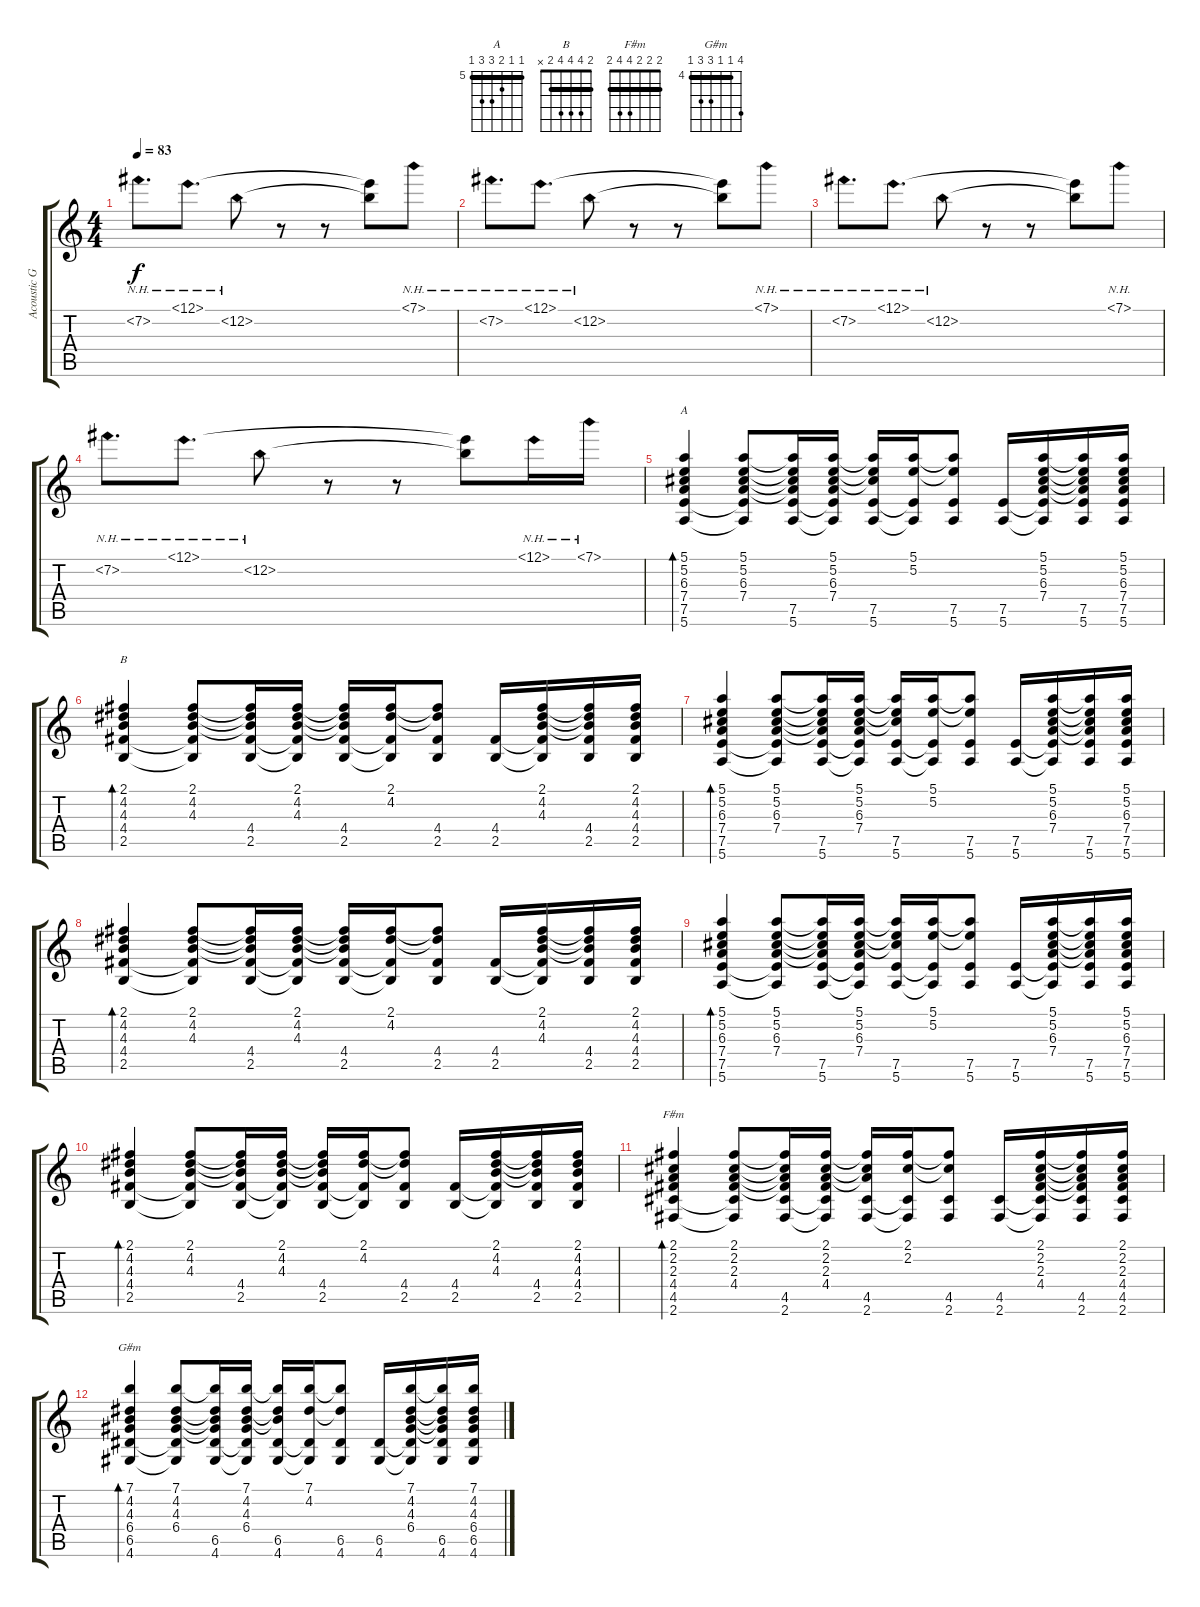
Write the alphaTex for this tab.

\track ("Acoustic Guitar" "Acoustic G") {instrument acousticguitarsteel}
\staff {score tabs}
\tuning (E4 B3 G3 D3 A2 E2) {hide}
\chord ("A" 5 5 6 7 7 5) {firstfret 5 barre 5}
\chord ("B" 2 4 4 4 2 x) {barre 2}
\chord ("F#m" 2 2 2 4 4 2) {barre 2}
\chord ("G#m" 7 4 4 6 6 4) {firstfret 4 barre 4}
\ts (4 4)
\tempo 83
\clef g2
\ks c
7.2{nh}.8{d dy f} 12.1{nh}.8{d} 12.2{nh}.8 r.8 r.8 (12.1{t} 12.2{t}).8 7.1{nh}.8 |
7.2{nh}.8{d} 12.1{nh}.8{d} 12.2{nh}.8 r.8 r.8 (12.1{t} 12.2{t}).8 7.1{nh}.8 |
7.2{nh}.8{d} 12.1{nh}.8{d} 12.2{nh}.8 r.8 r.8 (12.1{t} 12.2{t}).8 7.1{nh}.8 |
7.2{nh}.8{d} 12.1{nh}.8{d} 12.2{nh}.8 r.8 r.8 (12.1{t} 12.2{t}).8 12.1{nh}.16 7.1{nh}.16 |
(5.1 5.2 6.3 7.4 7.5 5.6).4{bd 60 ch "A"} (5.1 5.2 6.3 7.4 7.5{t} 5.6{t}).8 (5.1{t} 5.2{t} 6.3{t} 7.4{t} 7.5 5.6).16 (5.1 5.2 6.3 7.4 7.5{t} 5.6{t}).16 (5.1{t} 5.2{t} 6.3{t} 7.5 5.6).16 (5.1 5.2 7.5{t} 5.6{t}).16 (5.1{t} 5.2{t} 7.5 5.6).8 (7.5 5.6).16 (5.1 5.2 6.3 7.4 7.5{t} 5.6{t}).16 (5.1{t} 5.2{t} 6.3{t} 7.4{t} 7.5 5.6).16 (5.1 5.2 6.3 7.4 7.5 5.6).16 |
(2.1 4.2 4.3 4.4 2.5).4{bd 60 ch "B"} (2.1 4.2 4.3 4.4{t} 2.5{t}).8 (2.1{t} 4.2{t} 4.3{t} 4.4 2.5).16 (2.1 4.2 4.3 4.4{t} 2.5{t}).16 (2.1{t} 4.2{t} 4.3{t} 4.4 2.5).16 (2.1 4.2 4.4{t} 2.5{t}).16 (2.1{t} 4.2{t} 4.4 2.5).8 (4.4 2.5).16 (2.1 4.2 4.3 4.4{t} 2.5{t}).16 (2.1{t} 4.2{t} 4.3{t} 4.4 2.5).16 (2.1 4.2 4.3 4.4 2.5).16 |
(5.1 5.2 6.3 7.4 7.5 5.6).4{bd 60} (5.1 5.2 6.3 7.4 7.5{t} 5.6{t}).8 (5.1{t} 5.2{t} 6.3{t} 7.4{t} 7.5 5.6).16 (5.1 5.2 6.3 7.4 7.5{t} 5.6{t}).16 (5.1{t} 5.2{t} 6.3{t} 7.5 5.6).16 (5.1 5.2 7.5{t} 5.6{t}).16 (5.1{t} 5.2{t} 7.5 5.6).8 (7.5 5.6).16 (5.1 5.2 6.3 7.4 7.5{t} 5.6{t}).16 (5.1{t} 5.2{t} 6.3{t} 7.4{t} 7.5 5.6).16 (5.1 5.2 6.3 7.4 7.5 5.6).16 |
(2.1 4.2 4.3 4.4 2.5).4{bd 60} (2.1 4.2 4.3 4.4{t} 2.5{t}).8 (2.1{t} 4.2{t} 4.3{t} 4.4 2.5).16 (2.1 4.2 4.3 4.4{t} 2.5{t}).16 (2.1{t} 4.2{t} 4.3{t} 4.4 2.5).16 (2.1 4.2 4.4{t} 2.5{t}).16 (2.1{t} 4.2{t} 4.4 2.5).8 (4.4 2.5).16 (2.1 4.2 4.3 4.4{t} 2.5{t}).16 (2.1{t} 4.2{t} 4.3{t} 4.4 2.5).16 (2.1 4.2 4.3 4.4 2.5).16 |
(5.1 5.2 6.3 7.4 7.5 5.6).4{bd 60} (5.1 5.2 6.3 7.4 7.5{t} 5.6{t}).8 (5.1{t} 5.2{t} 6.3{t} 7.4{t} 7.5 5.6).16 (5.1 5.2 6.3 7.4 7.5{t} 5.6{t}).16 (5.1{t} 5.2{t} 6.3{t} 7.5 5.6).16 (5.1 5.2 7.5{t} 5.6{t}).16 (5.1{t} 5.2{t} 7.5 5.6).8 (7.5 5.6).16 (5.1 5.2 6.3 7.4 7.5{t} 5.6{t}).16 (5.1{t} 5.2{t} 6.3{t} 7.4{t} 7.5 5.6).16 (5.1 5.2 6.3 7.4 7.5 5.6).16 |
(2.1 4.2 4.3 4.4 2.5).4{bd 60} (2.1 4.2 4.3 4.4{t} 2.5{t}).8 (2.1{t} 4.2{t} 4.3{t} 4.4 2.5).16 (2.1 4.2 4.3 4.4{t} 2.5{t}).16 (2.1{t} 4.2{t} 4.3{t} 4.4 2.5).16 (2.1 4.2 4.4{t} 2.5{t}).16 (2.1{t} 4.2{t} 4.4 2.5).8 (4.4 2.5).16 (2.1 4.2 4.3 4.4{t} 2.5{t}).16 (2.1{t} 4.2{t} 4.3{t} 4.4 2.5).16 (2.1 4.2 4.3 4.4 2.5).16 |
(2.1 2.2 2.3 4.4 4.5 2.6).4{bd 60 ch "F#m"} (2.1 2.2 2.3 4.4 4.5{t} 2.6{t}).8 (2.1{t} 2.2{t} 2.3{t} 4.4{t} 4.5 2.6).16 (2.1 2.2 2.3 4.4 4.5{t} 2.6{t}).16 (2.1{t} 2.2{t} 2.3{t} 4.5 2.6).16 (2.1 2.2 4.5{t} 2.6{t}).16 (2.1{t} 2.2{t} 4.5 2.6).8 (4.5 2.6).16 (2.1 2.2 2.3 4.4 4.5{t} 2.6{t}).16 (2.1{t} 2.2{t} 2.3{t} 4.4{t} 4.5 2.6).16 (2.1 2.2 2.3 4.4 4.5 2.6).16 |
(7.1 4.2 4.3 6.4 6.5 4.6).4{bd 60 ch "G#m"} (7.1 4.2 4.3 6.4 6.5{t} 4.6{t}).8 (7.1{t} 4.2{t} 4.3{t} 6.4{t} 6.5 4.6).16 (7.1 4.2 4.3 6.4 6.5{t} 4.6{t}).16 (7.1{t} 4.2{t} 4.3{t} 6.5 4.6).16 (7.1 4.2 6.5{t} 4.6{t}).16 (7.1{t} 4.2{t} 6.5 4.6).8 (6.5 4.6).16 (7.1 4.2 4.3 6.4 6.5{t} 4.6{t}).16 (7.1{t} 4.2{t} 4.3{t} 6.4{t} 6.5 4.6).16 (7.1 4.2 4.3 6.4 6.5 4.6).16
